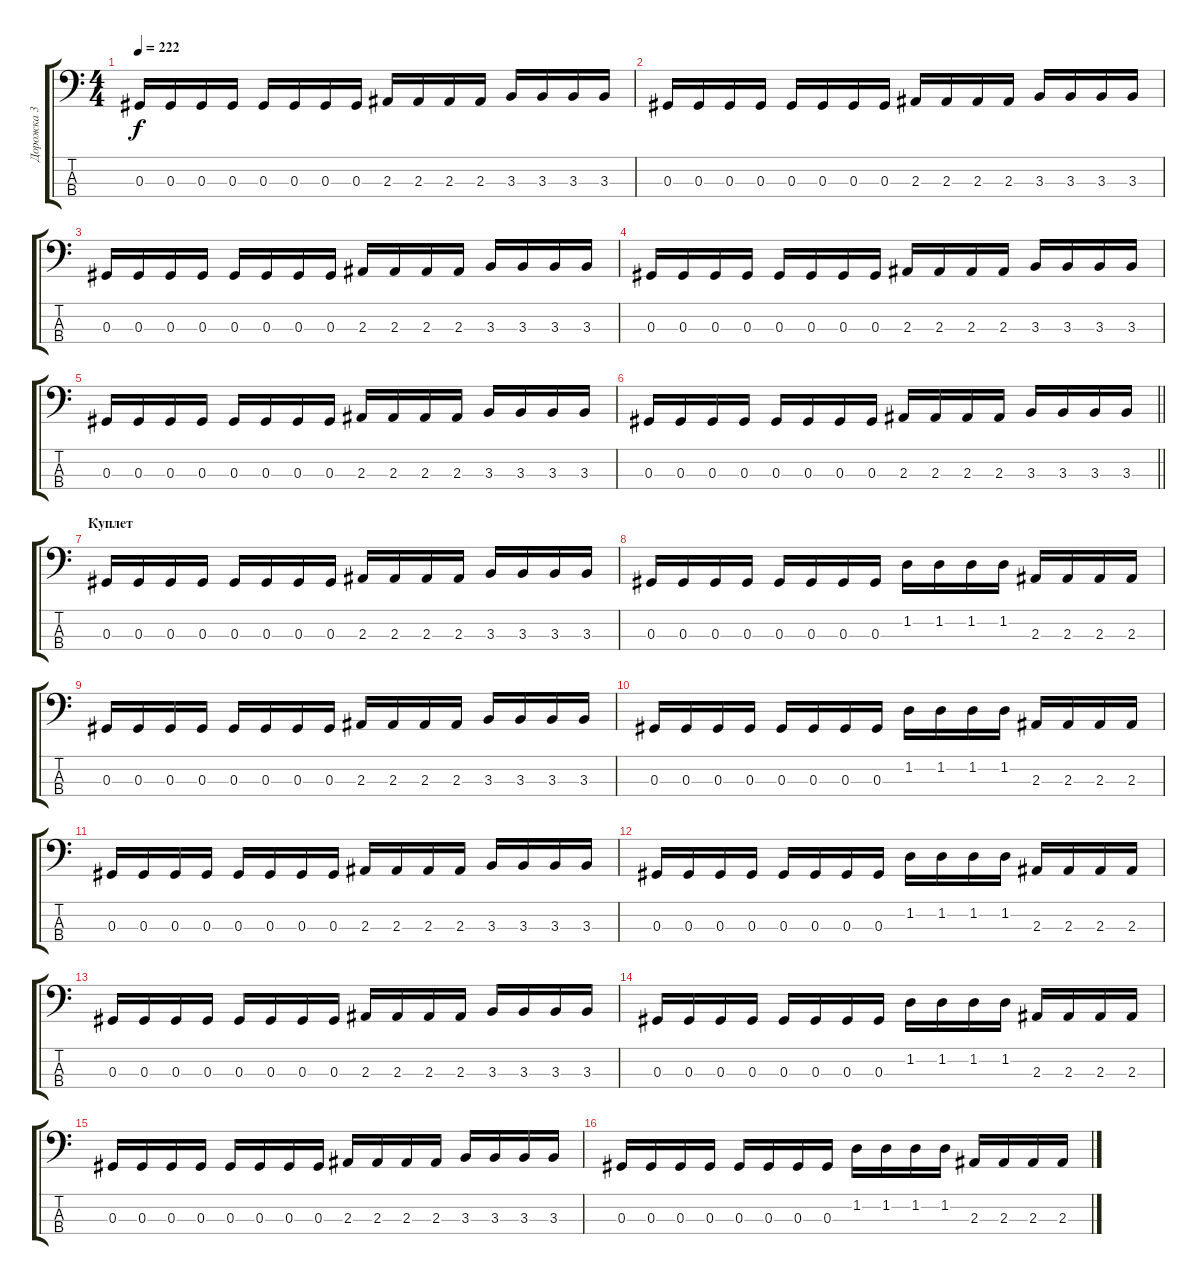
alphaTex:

\track ("Дорожка 3" "Дорожка 3") {instrument electricbassfinger}
\staff {score tabs}
\tuning (Gb2 Db2 Ab1 Eb1) {hide}
\ts (4 4)
\tempo 222
\clef f4
\ks c
0.3.16{dy f} 0.3.16 0.3.16 0.3.16 0.3.16 0.3.16 0.3.16 0.3.16 2.3.16 2.3.16 2.3.16 2.3.16 3.3.16 3.3.16 3.3.16 3.3.16 |
0.3.16 0.3.16 0.3.16 0.3.16 0.3.16 0.3.16 0.3.16 0.3.16 2.3.16 2.3.16 2.3.16 2.3.16 3.3.16 3.3.16 3.3.16 3.3.16 |
0.3.16 0.3.16 0.3.16 0.3.16 0.3.16 0.3.16 0.3.16 0.3.16 2.3.16 2.3.16 2.3.16 2.3.16 3.3.16 3.3.16 3.3.16 3.3.16 |
0.3.16 0.3.16 0.3.16 0.3.16 0.3.16 0.3.16 0.3.16 0.3.16 2.3.16 2.3.16 2.3.16 2.3.16 3.3.16 3.3.16 3.3.16 3.3.16 |
0.3.16 0.3.16 0.3.16 0.3.16 0.3.16 0.3.16 0.3.16 0.3.16 2.3.16 2.3.16 2.3.16 2.3.16 3.3.16 3.3.16 3.3.16 3.3.16 |
\barLineRight lightlight
0.3.16 0.3.16 0.3.16 0.3.16 0.3.16 0.3.16 0.3.16 0.3.16 2.3.16 2.3.16 2.3.16 2.3.16 3.3.16 3.3.16 3.3.16 3.3.16 |
\section ("" "Куплет")
0.3.16 0.3.16 0.3.16 0.3.16 0.3.16 0.3.16 0.3.16 0.3.16 2.3.16 2.3.16 2.3.16 2.3.16 3.3.16 3.3.16 3.3.16 3.3.16 |
0.3.16 0.3.16 0.3.16 0.3.16 0.3.16 0.3.16 0.3.16 0.3.16 1.2.16 1.2.16 1.2.16 1.2.16 2.3.16 2.3.16 2.3.16 2.3.16 |
0.3.16 0.3.16 0.3.16 0.3.16 0.3.16 0.3.16 0.3.16 0.3.16 2.3.16 2.3.16 2.3.16 2.3.16 3.3.16 3.3.16 3.3.16 3.3.16 |
0.3.16 0.3.16 0.3.16 0.3.16 0.3.16 0.3.16 0.3.16 0.3.16 1.2.16 1.2.16 1.2.16 1.2.16 2.3.16 2.3.16 2.3.16 2.3.16 |
0.3.16 0.3.16 0.3.16 0.3.16 0.3.16 0.3.16 0.3.16 0.3.16 2.3.16 2.3.16 2.3.16 2.3.16 3.3.16 3.3.16 3.3.16 3.3.16 |
0.3.16 0.3.16 0.3.16 0.3.16 0.3.16 0.3.16 0.3.16 0.3.16 1.2.16 1.2.16 1.2.16 1.2.16 2.3.16 2.3.16 2.3.16 2.3.16 |
0.3.16 0.3.16 0.3.16 0.3.16 0.3.16 0.3.16 0.3.16 0.3.16 2.3.16 2.3.16 2.3.16 2.3.16 3.3.16 3.3.16 3.3.16 3.3.16 |
0.3.16 0.3.16 0.3.16 0.3.16 0.3.16 0.3.16 0.3.16 0.3.16 1.2.16 1.2.16 1.2.16 1.2.16 2.3.16 2.3.16 2.3.16 2.3.16 |
0.3.16 0.3.16 0.3.16 0.3.16 0.3.16 0.3.16 0.3.16 0.3.16 2.3.16 2.3.16 2.3.16 2.3.16 3.3.16 3.3.16 3.3.16 3.3.16 |
0.3.16 0.3.16 0.3.16 0.3.16 0.3.16 0.3.16 0.3.16 0.3.16 1.2.16 1.2.16 1.2.16 1.2.16 2.3.16 2.3.16 2.3.16 2.3.16
